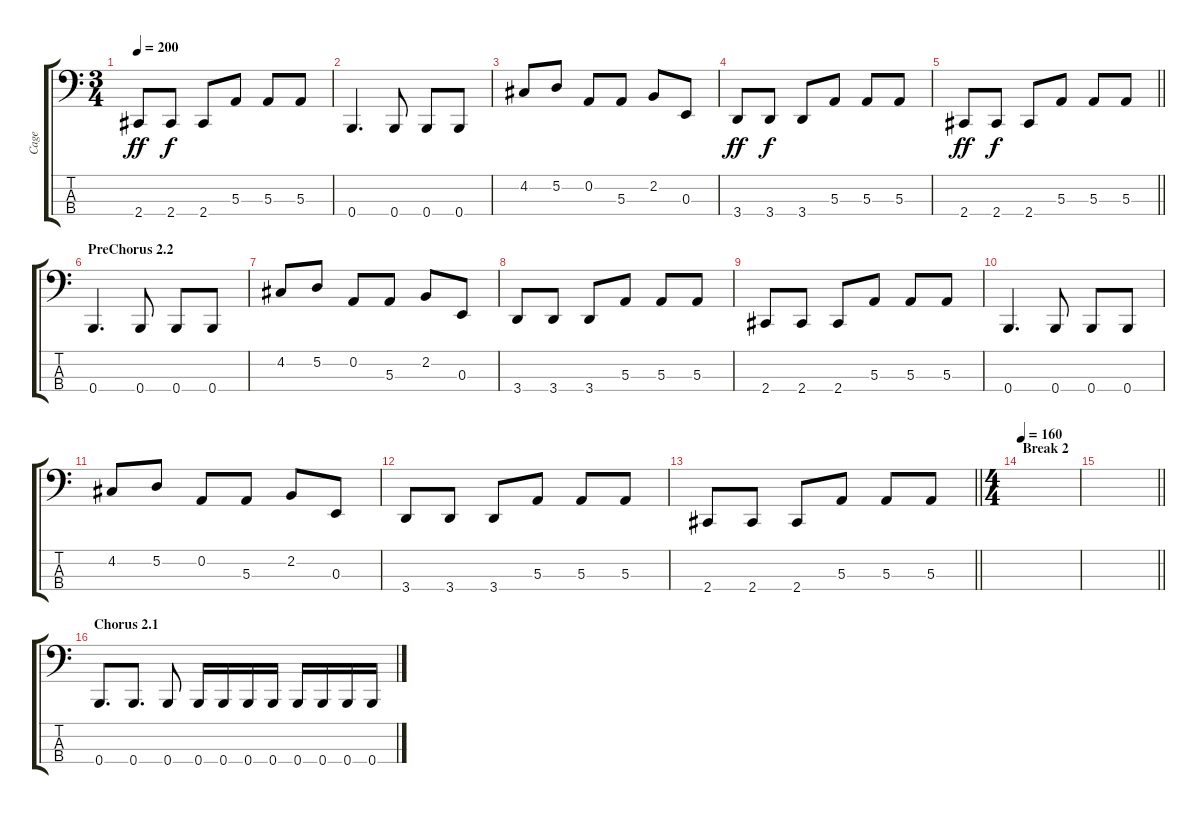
\track ("Cage" "Cage") {instrument electricbasspick}
\staff {score tabs}
\tuning (D2 A1 E1 B0) {hide}
\ts (3 4)
\tempo 200
\clef f4
\ks c
2.4.8{dy ff} 2.4.8{dy f} 2.4.8 5.3.8 5.3.8 5.3.8 |
0.4.4{d} 0.4.8 0.4.8 0.4.8 |
4.2.8 5.2.8 0.2.8 5.3.8 2.2.8 0.3.8 |
3.4.8{dy ff} 3.4.8{dy f} 3.4.8 5.3.8 5.3.8 5.3.8 |
\barLineRight lightlight
2.4.8{dy ff} 2.4.8{dy f} 2.4.8 5.3.8 5.3.8 5.3.8 |
\section ("" "PreChorus 2.2")
0.4.4{d} 0.4.8 0.4.8 0.4.8 |
4.2.8 5.2.8 0.2.8 5.3.8 2.2.8 0.3.8 |
3.4.8 3.4.8 3.4.8 5.3.8 5.3.8 5.3.8 |
2.4.8 2.4.8 2.4.8 5.3.8 5.3.8 5.3.8 |
0.4.4{d} 0.4.8 0.4.8 0.4.8 |
4.2.8 5.2.8 0.2.8 5.3.8 2.2.8 0.3.8 |
3.4.8 3.4.8 3.4.8 5.3.8 5.3.8 5.3.8 |
\barLineRight lightlight
2.4.8 2.4.8 2.4.8 5.3.8 5.3.8 5.3.8 |
\ts (4 4)
\section ("" "Break 2")
\tempo 160
|
\barLineRight lightlight
|
\section ("" "Chorus 2.1")
0.4.8{d} 0.4.8{d} 0.4.8 0.4.16 0.4.16 0.4.16 0.4.16 0.4.16 0.4.16 0.4.16 0.4.16
